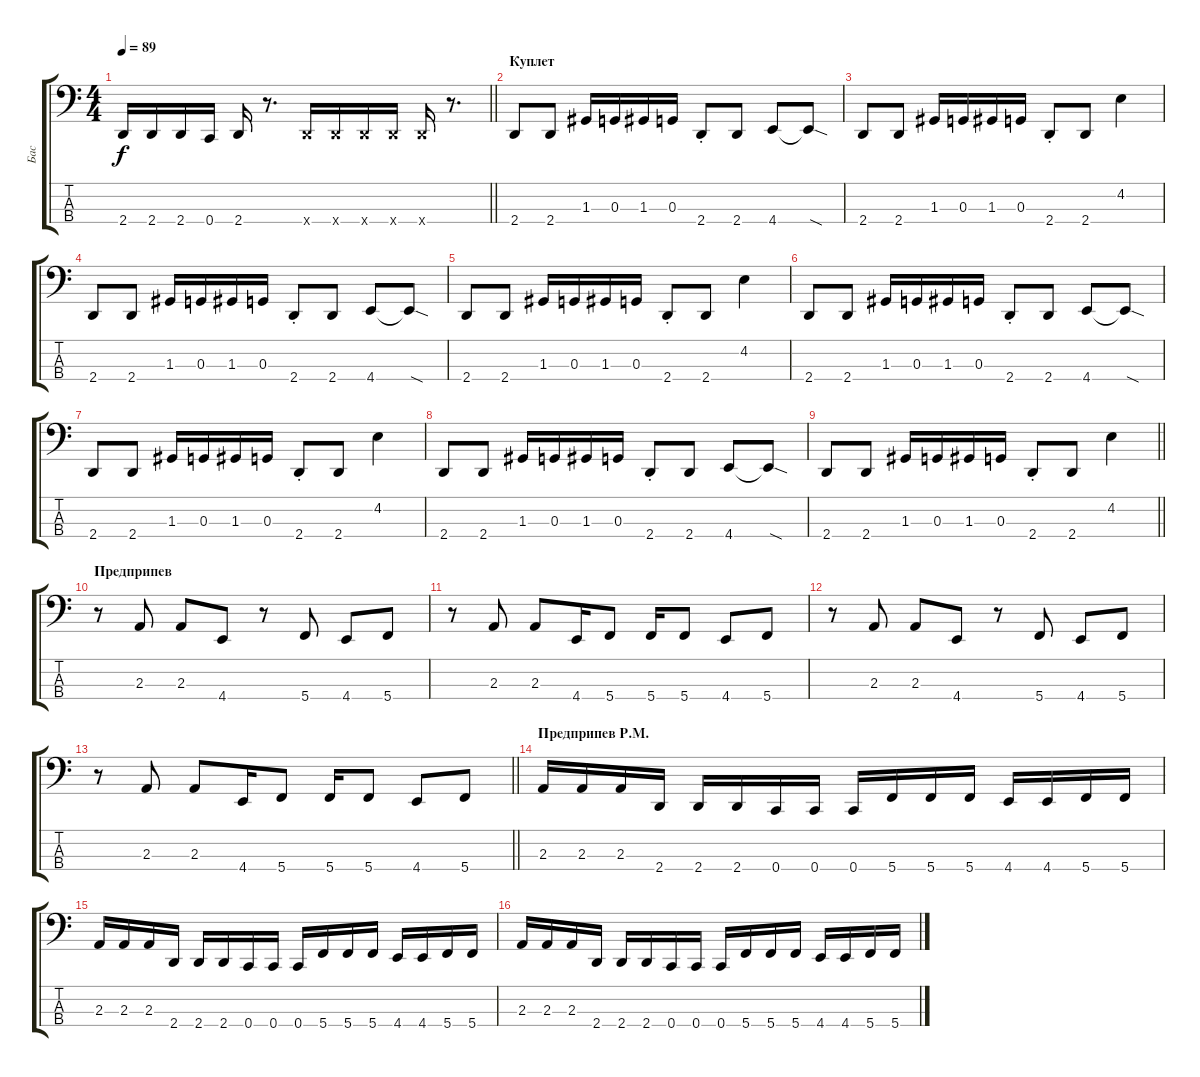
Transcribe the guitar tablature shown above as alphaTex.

\track ("Бас" "Бас") {instrument electricbasspick}
\staff {score tabs}
\tuning (F2 C2 G1 C1) {hide}
\ts (4 4)
\tempo 89
\clef f4
\barLineRight lightlight
\ks c
2.4.16{dy f} 2.4.16 2.4.16 0.4.16 2.4.16 r.8{d} 2.4{x}.16 2.4{x}.16 2.4{x}.16 2.4{x}.16 2.4{x}.16 r.8{d} |
\section ("" "Куплет")
2.4.8 2.4.8 1.3.16 0.3.16 1.3.16 0.3.16 2.4{st}.8 2.4.8 4.4.8 4.4{sod t}.8 |
2.4.8 2.4.8 1.3.16 0.3.16 1.3.16 0.3.16 2.4{st}.8 2.4.8 4.2.4 |
2.4.8 2.4.8 1.3.16 0.3.16 1.3.16 0.3.16 2.4{st}.8 2.4.8 4.4.8 4.4{sod t}.8 |
2.4.8 2.4.8 1.3.16 0.3.16 1.3.16 0.3.16 2.4{st}.8 2.4.8 4.2.4 |
2.4.8 2.4.8 1.3.16 0.3.16 1.3.16 0.3.16 2.4{st}.8 2.4.8 4.4.8 4.4{sod t}.8 |
2.4.8 2.4.8 1.3.16 0.3.16 1.3.16 0.3.16 2.4{st}.8 2.4.8 4.2.4 |
2.4.8 2.4.8 1.3.16 0.3.16 1.3.16 0.3.16 2.4{st}.8 2.4.8 4.4.8 4.4{sod t}.8 |
\barLineRight lightlight
2.4.8 2.4.8 1.3.16 0.3.16 1.3.16 0.3.16 2.4{st}.8 2.4.8 4.2.4 |
\section ("" "Предприпев")
r.8 2.3.8 2.3.8 4.4.8 r.8 5.4.8 4.4.8 5.4.8 |
r.8 2.3.8 2.3.8 4.4.16 5.4.8 5.4.16 5.4.8 4.4.8 5.4.8 |
r.8 2.3.8 2.3.8 4.4.8 r.8 5.4.8 4.4.8 5.4.8 |
\barLineRight lightlight
r.8 2.3.8 2.3.8 4.4.16 5.4.8 5.4.16 5.4.8 4.4.8 5.4.8 |
\section ("" "Предприпев Р.М.")
2.3.16 2.3.16 2.3.16 2.4.16 2.4.16 2.4.16 0.4.16 0.4.16 0.4.16 5.4.16 5.4.16 5.4.16 4.4.16 4.4.16 5.4.16 5.4.16 |
2.3.16 2.3.16 2.3.16 2.4.16 2.4.16 2.4.16 0.4.16 0.4.16 0.4.16 5.4.16 5.4.16 5.4.16 4.4.16 4.4.16 5.4.16 5.4.16 |
2.3.16 2.3.16 2.3.16 2.4.16 2.4.16 2.4.16 0.4.16 0.4.16 0.4.16 5.4.16 5.4.16 5.4.16 4.4.16 4.4.16 5.4.16 5.4.16
